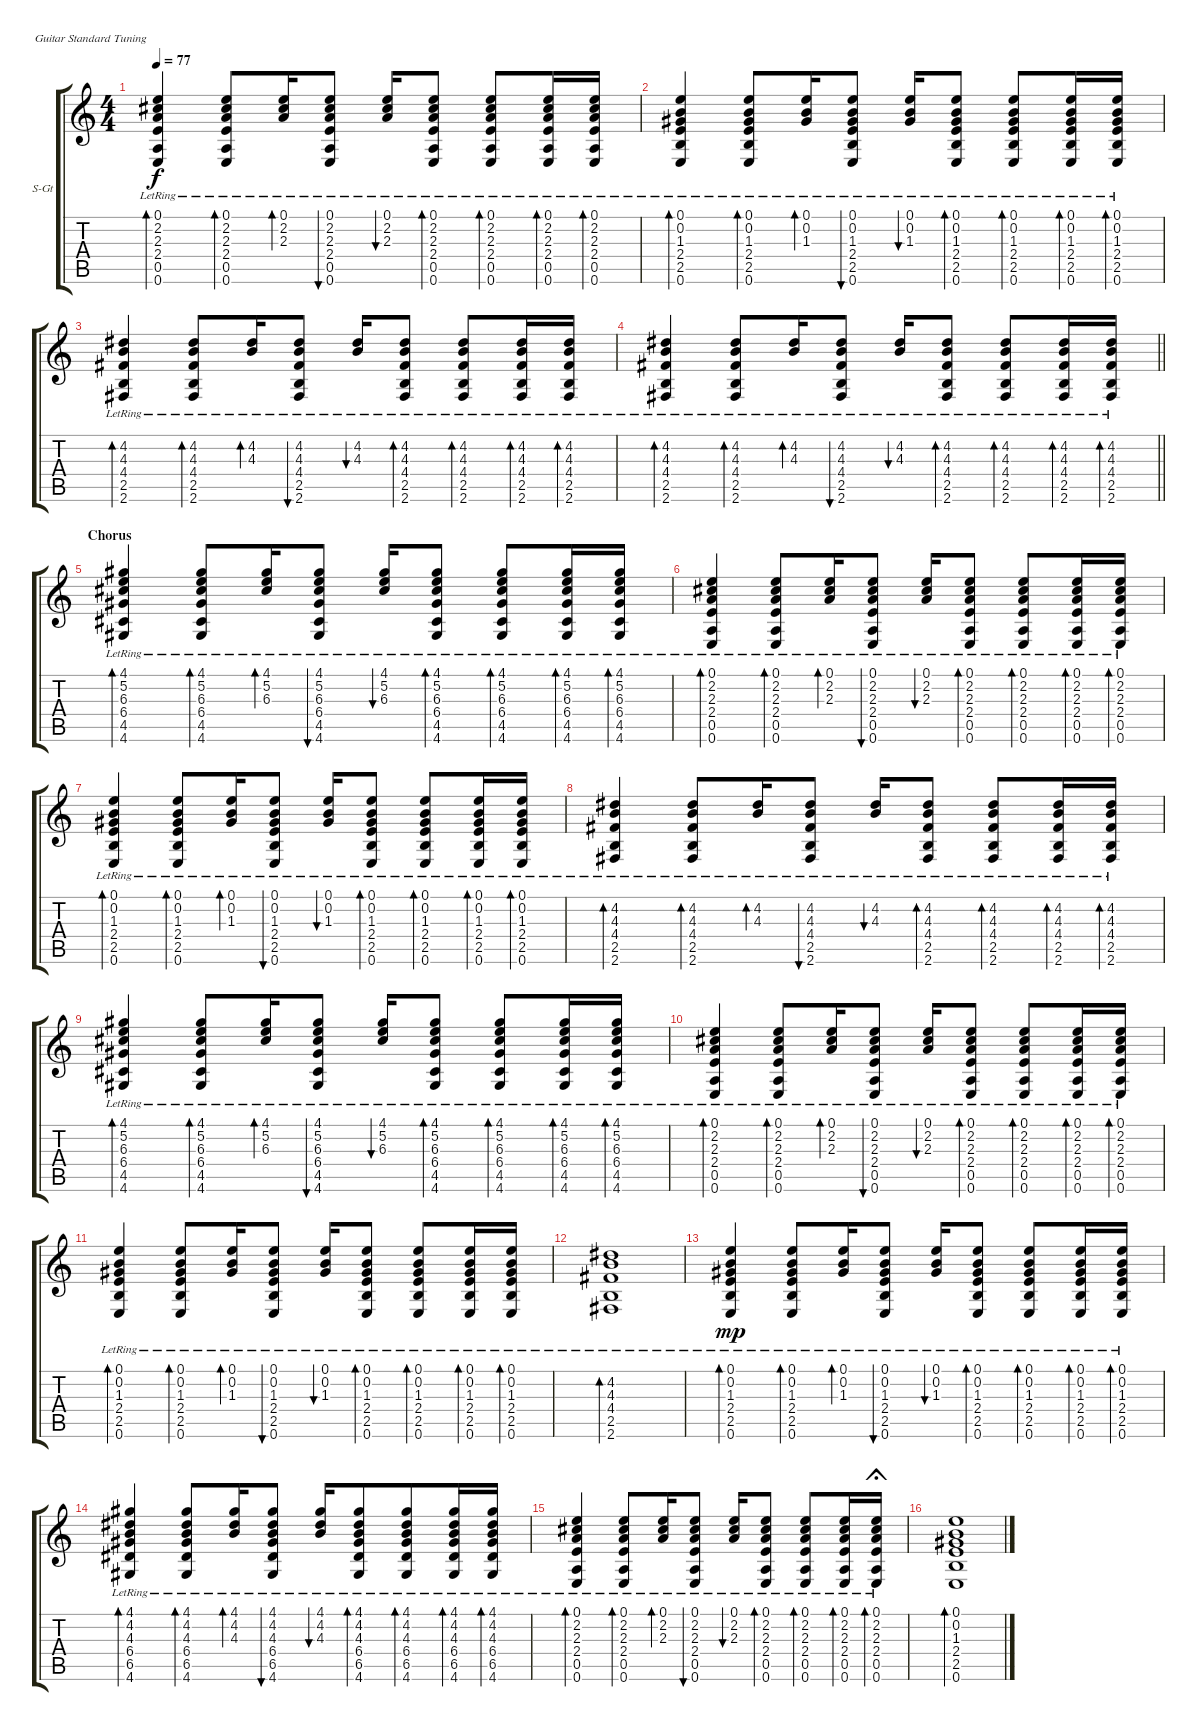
\bracketExtendMode groupsimilarinstruments
\firstSystemTrackNameOrientation horizontal
\otherSystemsTrackNameOrientation horizontal
\track ("Guitar 1" "S-Gt") {instrument acousticguitarsteel}
\staff {score tabs}
\tuning (E4 B3 G3 D3 A2 E2)
\ts (4 4)
\tempo 77
\clef g2
\ks c
(0.1{lr} 2.2{lr} 2.3{lr} 2.4{lr} 0.5{lr} 0.6{lr}).4{bd 30 dy f} (0.1{lr} 2.2{lr} 2.3{lr} 2.4{lr} 0.5{lr} 0.6{lr}).8{bd 30} (0.1{lr} 2.2{lr} 2.3{lr}).16{bd 30} (0.1{lr} 2.2{lr} 2.3{lr} 2.4{lr} 0.5{lr} 0.6{lr}).8{bu 30} (0.1{lr} 2.2{lr} 2.3{lr}).16{bu 30} (0.1{lr} 2.2{lr} 2.3{lr} 2.4{lr} 0.5{lr} 0.6{lr}).8{bd 30} (0.1{lr} 2.2{lr} 2.3{lr} 2.4{lr} 0.5{lr} 0.6{lr}).8{bd 30} (0.1{lr} 2.2{lr} 2.3{lr} 2.4{lr} 0.5{lr} 0.6{lr}).16{bd 30} (0.1{lr} 2.2{lr} 2.3{lr} 2.4{lr} 0.5{lr} 0.6{lr}).16{bd 30} |
(0.1{lr} 0.2{lr} 1.3{lr} 2.4{lr} 2.5{lr} 0.6{lr}).4{bd 30} (0.1{lr} 0.2{lr} 1.3{lr} 2.4{lr} 2.5{lr} 0.6{lr}).8{bd 30} (0.1{lr} 0.2{lr} 1.3{lr}).16{bd 30} (0.1{lr} 0.2{lr} 1.3{lr} 2.4{lr} 2.5{lr} 0.6{lr}).8{bu 30} (0.1{lr} 0.2{lr} 1.3{lr}).16{bu 30} (0.1{lr} 0.2{lr} 1.3{lr} 2.4{lr} 2.5{lr} 0.6{lr}).8{bd 30} (0.1{lr} 0.2{lr} 1.3{lr} 2.4{lr} 2.5{lr} 0.6{lr}).8{bd 30} (0.1{lr} 0.2{lr} 1.3{lr} 2.4{lr} 2.5{lr} 0.6{lr}).16{bd 30} (0.1{lr} 0.2{lr} 1.3{lr} 2.4{lr} 2.5{lr} 0.6{lr}).16{bd 30} |
(4.2{lr} 4.3{lr} 4.4{lr} 2.5{lr} 2.6{lr}).4{bd 30} (4.2{lr} 4.3{lr} 4.4{lr} 2.5{lr} 2.6{lr}).8{bd 30} (4.2{lr} 4.3{lr}).16{bd 30} (4.2{lr} 4.3{lr} 4.4{lr} 2.5{lr} 2.6{lr}).8{bu 30} (4.2{lr} 4.3{lr}).16{bu 30} (4.2{lr} 4.3{lr} 4.4{lr} 2.5{lr} 2.6{lr}).8{bd 30} (4.2{lr} 4.3{lr} 4.4{lr} 2.5{lr} 2.6{lr}).8{bd 30} (4.2{lr} 4.3{lr} 4.4{lr} 2.5{lr} 2.6{lr}).16{bd 30} (4.2{lr} 4.3{lr} 4.4{lr} 2.5{lr} 2.6{lr}).16{bd 30} |
\barLineRight lightlight
(4.2{lr} 4.3{lr} 4.4{lr} 2.5{lr} 2.6{lr}).4{bd 30} (4.2{lr} 4.3{lr} 4.4{lr} 2.5{lr} 2.6{lr}).8{bd 30} (4.2{lr} 4.3{lr}).16{bd 30} (4.2{lr} 4.3{lr} 4.4{lr} 2.5{lr} 2.6{lr}).8{bu 30} (4.2{lr} 4.3{lr}).16{bu 30} (4.2{lr} 4.3{lr} 4.4{lr} 2.5{lr} 2.6{lr}).8{bd 30} (4.2{lr} 4.3{lr} 4.4{lr} 2.5{lr} 2.6{lr}).8{bd 30} (4.2{lr} 4.3{lr} 4.4{lr} 2.5{lr} 2.6{lr}).16{bd 30} (4.2{lr} 4.3{lr} 4.4{lr} 2.5{lr} 2.6{lr}).16{bd 30} |
\section ("" "Chorus")
(4.1{lr} 5.2{lr} 6.3{lr} 6.4{lr} 4.5{lr} 4.6{lr}).4{bd 30} (4.1{lr} 5.2{lr} 6.3{lr} 6.4{lr} 4.5{lr} 4.6{lr}).8{bd 30} (4.1{lr} 5.2{lr} 6.3{lr}).16{bd 30} (4.1{lr} 5.2{lr} 6.3{lr} 6.4{lr} 4.5{lr} 4.6{lr}).8{bu 30} (4.1{lr} 5.2{lr} 6.3{lr}).16{bu 30} (4.1{lr} 5.2{lr} 6.3{lr} 6.4{lr} 4.5{lr} 4.6{lr}).8{bd 30} (4.1{lr} 5.2{lr} 6.3{lr} 6.4{lr} 4.5{lr} 4.6{lr}).8{bd 30} (4.1{lr} 5.2{lr} 6.3{lr} 6.4{lr} 4.5{lr} 4.6{lr}).16{bd 30} (4.1{lr} 5.2{lr} 6.3{lr} 6.4{lr} 4.5{lr} 4.6{lr}).16{bd 30} |
(0.1{lr} 2.2{lr} 2.3{lr} 2.4{lr} 0.5{lr} 0.6{lr}).4{bd 30} (0.1{lr} 2.2{lr} 2.3{lr} 2.4{lr} 0.5{lr} 0.6{lr}).8{bd 30} (0.1{lr} 2.2{lr} 2.3{lr}).16{bd 30} (0.1{lr} 2.2{lr} 2.3{lr} 2.4{lr} 0.5{lr} 0.6{lr}).8{bu 30} (0.1{lr} 2.2{lr} 2.3{lr}).16{bu 30} (0.1{lr} 2.2{lr} 2.3{lr} 2.4{lr} 0.5{lr} 0.6{lr}).8{bd 30} (0.1{lr} 2.2{lr} 2.3{lr} 2.4{lr} 0.5{lr} 0.6{lr}).8{bd 30} (0.1{lr} 2.2{lr} 2.3{lr} 2.4{lr} 0.5{lr} 0.6{lr}).16{bd 30} (0.1{lr} 2.2{lr} 2.3{lr} 2.4{lr} 0.5{lr} 0.6{lr}).16{bd 30} |
(0.1{lr} 0.2{lr} 1.3{lr} 2.4{lr} 2.5{lr} 0.6{lr}).4{bd 30} (0.1{lr} 0.2{lr} 1.3{lr} 2.4{lr} 2.5{lr} 0.6{lr}).8{bd 30} (0.1{lr} 0.2{lr} 1.3{lr}).16{bd 30} (0.1{lr} 0.2{lr} 1.3{lr} 2.4{lr} 2.5{lr} 0.6{lr}).8{bu 30} (0.1{lr} 0.2{lr} 1.3{lr}).16{bu 30} (0.1{lr} 0.2{lr} 1.3{lr} 2.4{lr} 2.5{lr} 0.6{lr}).8{bd 30} (0.1{lr} 0.2{lr} 1.3{lr} 2.4{lr} 2.5{lr} 0.6{lr}).8{bd 30} (0.1{lr} 0.2{lr} 1.3{lr} 2.4{lr} 2.5{lr} 0.6{lr}).16{bd 30} (0.1{lr} 0.2{lr} 1.3{lr} 2.4{lr} 2.5{lr} 0.6{lr}).16{bd 30} |
(4.2{lr} 4.3{lr} 4.4{lr} 2.5{lr} 2.6{lr}).4{bd 30} (4.2{lr} 4.3{lr} 4.4{lr} 2.5{lr} 2.6{lr}).8{bd 30} (4.2{lr} 4.3{lr}).16{bd 30} (4.2{lr} 4.3{lr} 4.4{lr} 2.5{lr} 2.6{lr}).8{bu 30} (4.2{lr} 4.3{lr}).16{bu 30} (4.2{lr} 4.3{lr} 4.4{lr} 2.5{lr} 2.6{lr}).8{bd 30} (4.2{lr} 4.3{lr} 4.4{lr} 2.5{lr} 2.6{lr}).8{bd 30} (4.2{lr} 4.3{lr} 4.4{lr} 2.5{lr} 2.6{lr}).16{bd 30} (4.2{lr} 4.3{lr} 4.4{lr} 2.5{lr} 2.6{lr}).16{bd 30} |
(4.1{lr} 5.2{lr} 6.3{lr} 6.4{lr} 4.5{lr} 4.6{lr}).4{bd 30} (4.1{lr} 5.2{lr} 6.3{lr} 6.4{lr} 4.5{lr} 4.6{lr}).8{bd 30} (4.1{lr} 5.2{lr} 6.3{lr}).16{bd 30} (4.1{lr} 5.2{lr} 6.3{lr} 6.4{lr} 4.5{lr} 4.6{lr}).8{bu 30} (4.1{lr} 5.2{lr} 6.3{lr}).16{bu 30} (4.1{lr} 5.2{lr} 6.3{lr} 6.4{lr} 4.5{lr} 4.6{lr}).8{bd 30} (4.1{lr} 5.2{lr} 6.3{lr} 6.4{lr} 4.5{lr} 4.6{lr}).8{bd 30} (4.1{lr} 5.2{lr} 6.3{lr} 6.4{lr} 4.5{lr} 4.6{lr}).16{bd 30} (4.1{lr} 5.2{lr} 6.3{lr} 6.4{lr} 4.5{lr} 4.6{lr}).16{bd 30} |
(0.1{lr} 2.2{lr} 2.3{lr} 2.4{lr} 0.5{lr} 0.6{lr}).4{bd 30} (0.1{lr} 2.2{lr} 2.3{lr} 2.4{lr} 0.5{lr} 0.6{lr}).8{bd 30} (0.1{lr} 2.2{lr} 2.3{lr}).16{bd 30} (0.1{lr} 2.2{lr} 2.3{lr} 2.4{lr} 0.5{lr} 0.6{lr}).8{bu 30} (0.1{lr} 2.2{lr} 2.3{lr}).16{bu 30} (0.1{lr} 2.2{lr} 2.3{lr} 2.4{lr} 0.5{lr} 0.6{lr}).8{bd 30} (0.1{lr} 2.2{lr} 2.3{lr} 2.4{lr} 0.5{lr} 0.6{lr}).8{bd 30} (0.1{lr} 2.2{lr} 2.3{lr} 2.4{lr} 0.5{lr} 0.6{lr}).16{bd 30} (0.1{lr} 2.2{lr} 2.3{lr} 2.4{lr} 0.5{lr} 0.6{lr}).16{bd 30} |
(0.1{lr} 0.2{lr} 1.3{lr} 2.4{lr} 2.5{lr} 0.6{lr}).4{bd 30} (0.1{lr} 0.2{lr} 1.3{lr} 2.4{lr} 2.5{lr} 0.6{lr}).8{bd 30} (0.1{lr} 0.2{lr} 1.3{lr}).16{bd 30} (0.1{lr} 0.2{lr} 1.3{lr} 2.4{lr} 2.5{lr} 0.6{lr}).8{bu 30} (0.1{lr} 0.2{lr} 1.3{lr}).16{bu 30} (0.1{lr} 0.2{lr} 1.3{lr} 2.4{lr} 2.5{lr} 0.6{lr}).8{bd 30} (0.1{lr} 0.2{lr} 1.3{lr} 2.4{lr} 2.5{lr} 0.6{lr}).8{bd 30} (0.1{lr} 0.2{lr} 1.3{lr} 2.4{lr} 2.5{lr} 0.6{lr}).16{bd 30} (0.1{lr} 0.2{lr} 1.3{lr} 2.4{lr} 2.5{lr} 0.6{lr}).16{bd 30} |
(4.2{lr} 4.3{lr} 4.4{lr} 2.5{lr} 2.6{lr}).1{bd 120} |
(0.1{lr} 0.2{lr} 1.3{lr} 2.4{lr} 2.5{lr} 0.6{lr}).4{bd 30 dy mp} (0.1{lr} 0.2{lr} 1.3{lr} 2.4{lr} 2.5{lr} 0.6{lr}).8{bd 30} (0.1{lr} 0.2{lr} 1.3{lr}).16{bd 30} (0.1{lr} 0.2{lr} 1.3{lr} 2.4{lr} 2.5{lr} 0.6{lr}).8{bu 30} (0.1{lr} 0.2{lr} 1.3{lr}).16{bu 30} (0.1{lr} 0.2{lr} 1.3{lr} 2.4{lr} 2.5{lr} 0.6{lr}).8{bd 30} (0.1{lr} 0.2{lr} 1.3{lr} 2.4{lr} 2.5{lr} 0.6{lr}).8{bd 30} (0.1{lr} 0.2{lr} 1.3{lr} 2.4{lr} 2.5{lr} 0.6{lr}).16{bd 30} (0.1{lr} 0.2{lr} 1.3{lr} 2.4{lr} 2.5{lr} 0.6{lr}).16{bd 30} |
\beaming (8 2 2 4)
(4.1{lr} 4.2{lr} 4.3{lr} 6.4{lr} 6.5{lr} 4.6{lr}).4{bd 30} (4.1{lr} 4.2{lr} 4.3{lr} 6.4{lr} 6.5{lr} 4.6{lr}).8{bd 30} (4.1{lr} 4.2{lr} 4.3{lr}).16{bd 30} (4.1{lr} 4.2{lr} 4.3{lr} 6.4{lr} 6.5{lr} 4.6{lr}).8{bu 30} (4.1{lr} 4.2{lr} 4.3{lr}).16{bu 30} (4.1{lr} 4.2{lr} 4.3{lr} 6.4{lr} 6.5{lr} 4.6{lr}).8{bd 30} (4.1{lr} 4.2{lr} 4.3{lr} 6.4{lr} 6.5{lr} 4.6{lr}).8{bd 30} (4.1{lr} 4.2{lr} 4.3{lr} 6.4{lr} 6.5{lr} 4.6{lr}).16{bd 30} (4.1{lr} 4.2{lr} 4.3{lr} 6.4{lr} 6.5{lr} 4.6{lr}).16{bd 30} |
\beaming (8 2 2 2 2)
(0.1{lr} 2.2{lr} 2.3{lr} 2.4{lr} 0.5{lr} 0.6{lr}).4{bd 30} (0.1{lr} 2.2{lr} 2.3{lr} 2.4{lr} 0.5{lr} 0.6{lr}).8{bd 30} (0.1{lr} 2.2{lr} 2.3{lr}).16{bd 30} (0.1{lr} 2.2{lr} 2.3{lr} 2.4{lr} 0.5{lr} 0.6{lr}).8{bu 30} (0.1{lr} 2.2{lr} 2.3{lr}).16{bu 30} (0.1{lr} 2.2{lr} 2.3{lr} 2.4{lr} 0.5{lr} 0.6{lr}).8{bd 30} (0.1{lr} 2.2{lr} 2.3{lr} 2.4{lr} 0.5{lr} 0.6{lr}).8{bd 30} (0.1{lr} 2.2{lr} 2.3{lr} 2.4{lr} 0.5{lr} 0.6{lr}).16{bd 30} (0.1{lr} 2.2{lr} 2.3{lr} 2.4{lr} 0.5{lr} 0.6{lr}).16{bd 30 fermata (short 0.43)} |
\beaming (8 2 2 4)
(0.1 0.2 1.3 2.4 2.5 0.6).1{bd 240}
